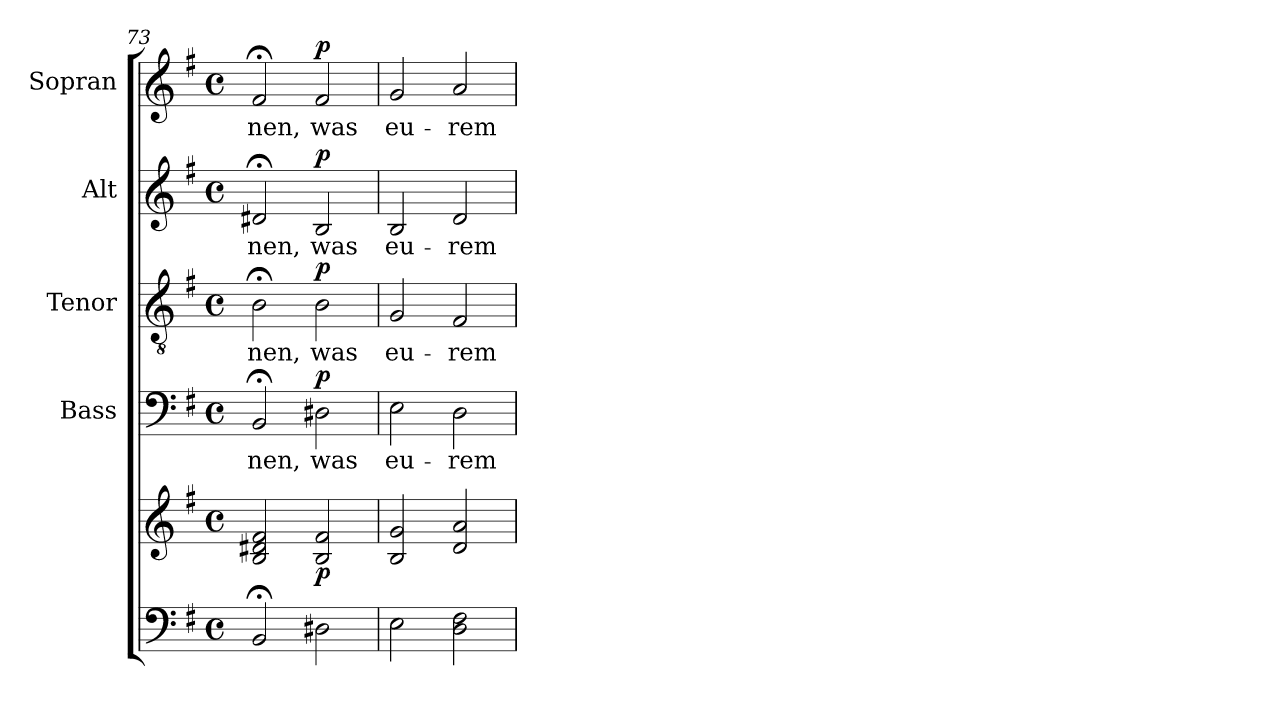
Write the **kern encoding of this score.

**kern	**kern	**dynam	**kern	**text	**dynam	**kern	**text	**dynam	**kern	**text	**dynam	**kern	**text	**dynam
*part5	*part5	*part5	*part4	*part4	*part4	*part3	*part3	*part3	*part2	*part2	*part2	*part1	*part1	*part1
*staff6	*staff5	*staff5/6	*staff4	*staff4	*staff4	*staff3	*staff3	*staff3	*staff2	*staff2	*staff2	*staff1	*staff1	*staff1
*	*	*	*I"Bass	*	*	*I"Tenor	*	*	*I"Alt	*	*	*I"Sopran	*	*
*	*	*	*I'B.	*	*	*I'T.	*	*	*I'A.	*	*	*I'S.	*	*
*clefF4	*clefG2	*	*clefF4	*	*	*clefGv2	*	*	*clefG2	*	*	*clefG2	*	*
*k[f#]	*k[f#]	*	*k[f#]	*	*	*k[f#]	*	*	*k[f#]	*	*	*k[f#]	*	*
*G:	*G:	*	*G:	*	*	*G:	*	*	*G:	*	*	*G:	*	*
*M4/4	*M4/4	*	*M4/4	*	*	*M4/4	*	*	*M4/4	*	*	*M4/4	*	*
*met(c)	*met(c)	*	*met(c)	*	*	*met(c)	*	*	*met(c)	*	*	*met(c)	*	*
=73	=73	=73	=73	=73	=73	=73	=73	=73	=73	=73	=73	=73	=73	=73
!	!	!	!	!LO:LY:b	!	!	!LO:LY:b	!	!	!LO:LY:b	!	!	!LO:LY:b	!
2BB;</	2B/ 2d#X/ 2f#/	.	2BB;</	-nen,	.	2B;<\	-nen,	.	2d#X;</	-nen,	.	2f#;</	-nen,	.
!	!	!LO:DY:b	!	!LO:LY:b	!LO:DY:a	!	!LO:LY:b	!LO:DY:a	!	!LO:LY:b	!LO:DY:a	!	!LO:LY:b	!LO:DY:a
2D#X\	2B/ 2f#/	p	2D#X\	was	p	2B\	was	p	2B/	was	p	2f#/	was	p
=74	=74	=74	=74	=74	=74	=74	=74	=74	=74	=74	=74	=74	=74	=74
!	!	!	!	!LO:LY:b	!	!	!LO:LY:b	!	!	!LO:LY:b	!	!	!LO:LY:b	!
2E\	2B/ 2g/	.	2E\	eu-	.	2G/	eu-	.	2B/	eu-	.	2g/	eu-	.
!	!	!	!	!LO:LY:b	!	!	!LO:LY:b	!	!	!LO:LY:b	!	!	!LO:LY:b	!
2D\ 2F#\	2d/ 2a/	.	2D\	-rem	.	2F#/	-rem	.	2d/	-rem	.	2a/	-rem	.
=	=	=	=	=	=	=	=	=	=	=	=	=	=	=
*-	*-	*-	*-	*-	*-	*-	*-	*-	*-	*-	*-	*-	*-	*-
